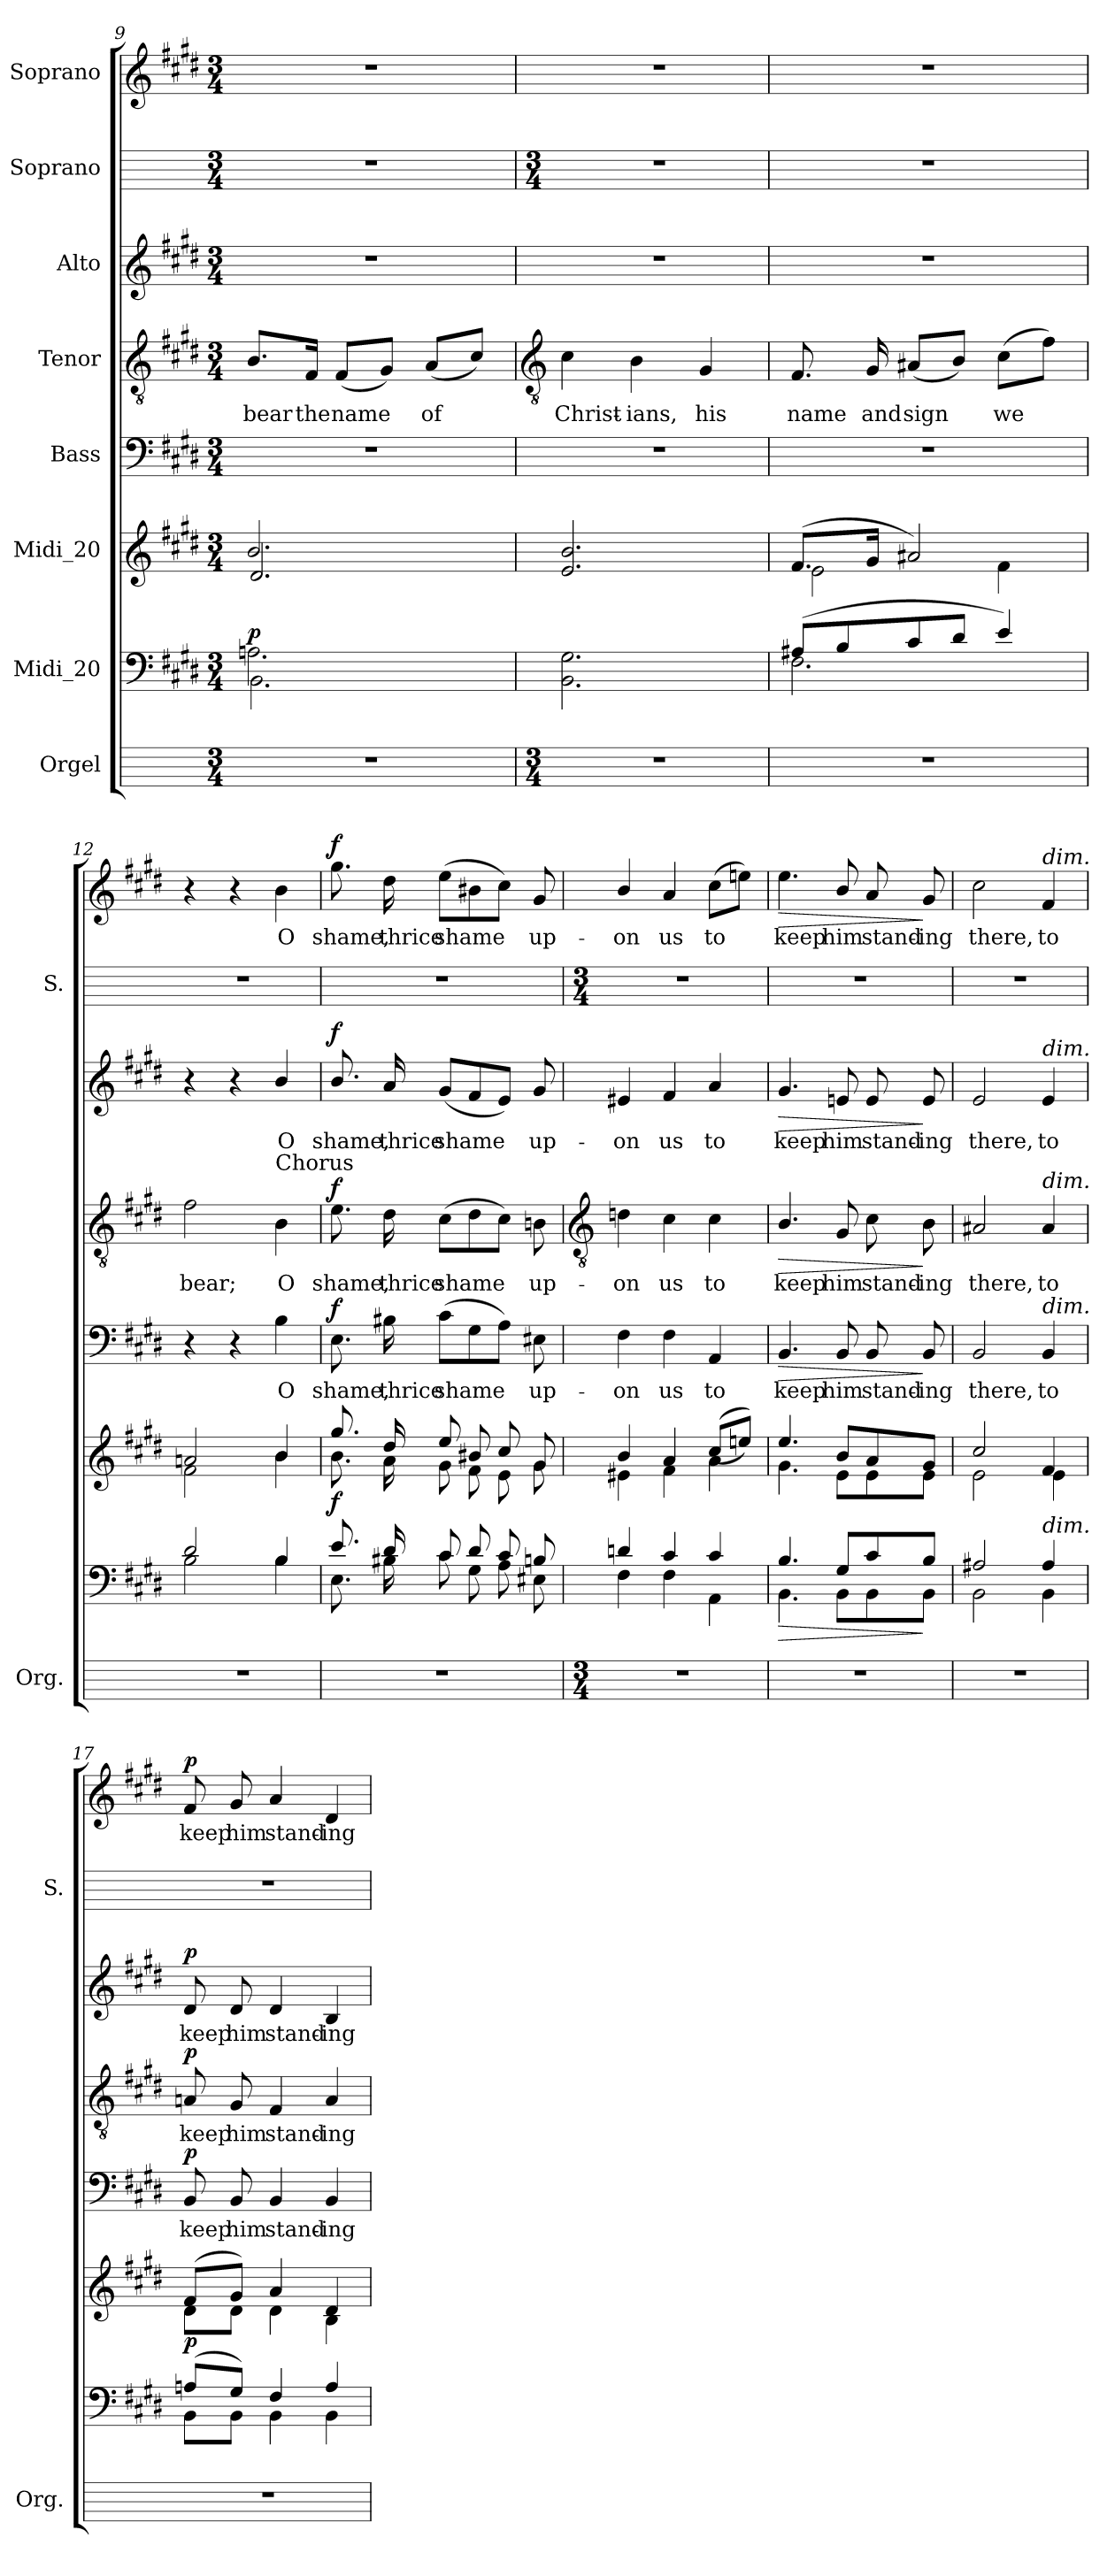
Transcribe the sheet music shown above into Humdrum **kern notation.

**kern	**kern	**dynam	**kern	**kern	**text	**dynam	**kern	**text	**dynam	**kern	**text	**dynam	**kern	**kern	**text	**dynam
*part8	*part7	*part7	*part6	*part5	*part5	*part5	*part4	*part4	*part4	*part3	*part3	*part3	*part2	*part1	*part1	*part1
*staff8	*staff7	*staff7	*staff6	*staff5	*staff5	*staff5	*staff4	*staff4	*staff4	*staff3	*staff3	*staff3	*staff2	*staff1	*staff1	*staff1
*I"Orgel	*I"Midi_20	*	*I"Midi_20	*I"Bass	*	*	*I"Tenor	*	*	*I"Alto	*	*	*I"Soprano	*I"Soprano	*	*
*I'Org.	*	*	*	*	*	*	*	*	*	*	*	*	*I'S.	*	*	*
*	*clefF4	*	*clefG2	*clefF4	*	*	*clefGv2	*	*	*clefG2	*	*	*	*clefG2	*	*
*	*k[f#c#g#d#]	*	*k[f#c#g#d#]	*k[f#c#g#d#]	*	*	*k[f#c#g#d#]	*	*	*k[f#c#g#d#]	*	*	*	*k[f#c#g#d#]	*	*
*	*E:	*	*E:	*E:	*	*	*E:	*	*	*E:	*	*	*	*E:	*	*
*M3/4	*M3/4	*	*M3/4	*M3/4	*	*	*M3/4	*	*	*M3/4	*	*	*M3/4	*M3/4	*	*
=9	=9	=9	=9	=9	=9	=9	=9	=9	=9	=9	=9	=9	=9	=9	=9	=9
*	*^	*	*^	*	*	*	*	*	*	*	*	*	*	*	*	*
!	!	!	!LO:DY:a	!	!	!LO:N:vis=1	!	!	!	!LO:LY:b	!	!LO:N:vis=1	!	!	!	!LO:N:vis=1	!	!
2.r	2.An\	2.BB\	p	2.b/	2.d#/	2.r	.	.	8.B/L	bear	.	2.r	.	.	2.r	2.r	.	.
!	!	!	!	!	!	!	!	!	!	!LO:LY:b	!	!	!	!	!	!	!	!
.	.	.	.	.	.	.	.	.	16F#J	the	.	.	.	.	.	.	.	.
!	!	!	!	!	!	!	!	!	!	!LO:LY:b	!	!	!	!	!	!	!	!
.	.	.	.	.	.	.	.	.	(<8F#L	name	.	.	.	.	.	.	.	.
.	.	.	.	.	.	.	.	.	8G#J)	.	.	.	.	.	.	.	.	.
!	!	!	!	!	!	!	!	!	!	!LO:LY:b	!	!	!	!	!	!	!	!
.	.	.	.	.	.	.	.	.	(<8A/L	of	.	.	.	.	.	.	.	.
.	.	.	.	.	.	.	.	.	8c#/J)	.	.	.	.	.	.	.	.	.
!!LO:LB:g=z
=10	=10	=10	=10	=10	=10	=10	=10	=10	=10	=10	=10	=10	=10	=10	=10	=10	=10	=10
*	*	*	*	*	*	*	*	*	*clefGv2	*	*	*	*	*	*	*	*	*
*M3/4	*	*	*	*	*	*	*	*	*	*	*	*	*	*	*M3/4	*	*	*
!	!	!	!	!	!	!LO:N:vis=1	!	!	!	!LO:LY:b	!	!LO:N:vis=1	!	!	!	!LO:N:vis=1	!	!
2.r	2.BB\ 2.G#\	2.ryy	.	2.e/ 2.b/	2.ryy	2.r	.	.	4c#	Christ-	.	2.r	.	.	2.r	2.r	.	.
!	!	!	!	!	!	!	!	!	!	!LO:LY:b	!	!	!	!	!	!	!	!
.	.	.	.	.	.	.	.	.	4B	-ians,	.	.	.	.	.	.	.	.
!	!	!	!	!	!	!	!	!	!	!LO:LY:b	!	!	!	!	!	!	!	!
.	.	.	.	.	.	.	.	.	4G#	his	.	.	.	.	.	.	.	.
=11	=11	=11	=11	=11	=11	=11	=11	=11	=11	=11	=11	=11	=11	=11	=11	=11	=11	=11
!	!	!	!	!	!	!LO:N:vis=1	!	!	!	!LO:LY:b	!	!LO:N:vis=1	!	!	!	!LO:N:vis=1	!	!
2.r	(>8A#X/L	2.F#\	.	(>8.f#/L	2e\	2.r	.	.	8.F#	name	.	2.r	.	.	2.r	2.r	.	.
.	8B/	.	.	.	.	.	.	.	.	.	.	.	.	.	.	.	.	.
!	!	!	!	!	!	!	!	!	!	!LO:LY:b	!	!	!	!	!	!	!	!
.	.	.	.	16g#/J	.	.	.	.	16G#	and	.	.	.	.	.	.	.	.
!	!	!	!	!	!	!	!	!	!	!LO:LY:b	!	!	!	!	!	!	!	!
.	8c#/	.	.	2a#X/)	.	.	.	.	(<8A#XL	sign	.	.	.	.	.	.	.	.
.	8d#/J	.	.	.	.	.	.	.	8BJ)	.	.	.	.	.	.	.	.	.
!	!	!	!	!	!	!	!	!	!	!LO:LY:b	!	!	!	!	!	!	!	!
.	4e/)	.	.	.	4f#\	.	.	.	(>8c#L	we	.	.	.	.	.	.	.	.
.	.	.	.	.	.	.	.	.	8f#J)	.	.	.	.	.	.	.	.	.
=12	=12	=12	=12	=12	=12	=12	=12	=12	=12	=12	=12	=12	=12	=12	=12	=12	=12	=12
!	!	!	!	!	!	!	!	!	!	!LO:LY:b	!	!	!	!	!	!	!	!
2.r	2d#/	2B\	.	2an/	2f#\	4r	.	.	2f#	bear;	.	4r	.	.	2.r	4r	.	.
.	.	.	.	.	.	4r	.	.	.	.	.	4r	.	.	.	4r	.	.
!	!	!	!	!	!	!	!	!	!LO:TX:a:t=Chorus	!	!	!	!	!	!	!	!	!
!	!	!	!	!	!	!	!LO:LY:b	!	!	!LO:LY:b	!	!	!LO:LY:b	!	!	!	!LO:LY:b	!
.	4B/	4B\	.	4b/	4b\	4B	O	.	4B	O	.	4b/	O	.	.	4b	O	.
=13	=13	=13	=13	=13	=13	=13	=13	=13	=13	=13	=13	=13	=13	=13	=13	=13	=13	=13
!	!	!	!LO:DY:a	!	!	!	!LO:LY:b	!LO:DY:a	!	!LO:LY:b	!LO:DY:a	!	!LO:LY:b	!LO:DY:a	!	!	!LO:LY:b	!LO:DY:a
2.r	8.e/L	8.E\L	f	8.gg#/L	8.b\L	8.E	shame,	f	8.e	shame,	f	8.b/	shame,	f	2.r	8.gg#	shame,	f
!	!	!	!	!	!	!	!LO:LY:b	!	!	!LO:LY:b	!	!	!LO:LY:b	!	!	!	!LO:LY:b	!
.	16d#/L	16B#X\L	.	16dd#/L	16a\L	16B#X	thrice	.	16d#	thrice	.	16a	thrice	.	.	16dd#	thrice	.
!	!	!	!	!	!	!	!LO:LY:b	!	!	!LO:LY:b	!	!	!LO:LY:b	!	!	!	!LO:LY:b	!
.	8c#/	8c#\	.	8ee/	8g#\	(>8c#L	shame	.	(>8c#L	shame	.	(<8g#L	shame	.	.	(>8eeL	shame	.
.	8d#/	8G#\	.	8b#X/	8f#\	8G#	.	.	8d#	.	.	8f#	.	.	.	8b#X	.	.
.	8c#/J	8A\J	.	8cc#/J	8e\J	8AJ)	.	.	8c#J)	.	.	8eJ)	.	.	.	8cc#J)	.	.
!	!	!	!	!	!	!	!LO:LY:b	!	!	!LO:LY:b	!	!	!LO:LY:b	!	!	!	!LO:LY:b	!
.	8Bn/	8E#X\	.	8g#/	8g#\	8E#X	up-	.	8Bn	up-	.	8g#	up-	.	.	8g#	up-	.
!!LO:LB:g=z
=14	=14	=14	=14	=14	=14	=14	=14	=14	=14	=14	=14	=14	=14	=14	=14	=14	=14	=14
*	*	*	*	*	*	*	*	*	*clefGv2	*	*	*	*	*	*	*	*	*
*M3/4	*	*	*	*	*	*	*	*	*	*	*	*	*	*	*M3/4	*	*	*
!	!	!	!	!	!	!	!LO:LY:b	!	!	!LO:LY:b	!	!	!LO:LY:b	!	!	!	!LO:LY:b	!
2.r	4dn/	4F#\	.	4b/	4e#X\	4F#	-on	.	4dn	-on	.	4e#X	-on	.	2.r	4b/	-on	.
!	!	!	!	!	!	!	!LO:LY:b	!	!	!LO:LY:b	!	!	!LO:LY:b	!	!	!	!LO:LY:b	!
.	4c#/	4F#\	.	4a/	4f#\	4F#	us	.	4c#	us	.	4f#	us	.	.	4a	us	.
!	!	!	!	!	!	!	!LO:LY:b	!	!	!LO:LY:b	!	!	!LO:LY:b	!	!	!	!LO:LY:b	!
.	4c#/	4AA\	.	(>(>8cc#/L	4a\	4AA	to	.	4c#	to	.	4a	to	.	.	(>8cc#L	to	.
.	.	.	.	8een/J))	.	.	.	.	.	.	.	.	.	.	.	8eenJ)	.	.
=15	=15	=15	=15	=15	=15	=15	=15	=15	=15	=15	=15	=15	=15	=15	=15	=15	=15	=15
!	!	!	!LO:HP:b	!	!	!	!LO:LY:b	!LO:HP:b	!	!LO:LY:b	!LO:HP:b	!	!LO:LY:b	!LO:HP:b	!	!	!LO:LY:b	!LO:HP:b
2.r	4.B/	4.BB\	>	4.ee/	4.g#\	4.BB	keep	>	4.B/	keep	>	4.g#	keep	>	2.r	4.ee	keep	>
!	!	!	!	!	!	!	!LO:LY:b	!	!	!LO:LY:b	!	!	!LO:LY:b	!	!	!	!LO:LY:b	!
.	8G#/L	8BB\L	.	8b/L	8e\L	8BB	him	.	8G#	him	.	8en	him	.	.	8b/	him	.
!	!	!	!	!	!	!	!LO:LY:b	!	!	!LO:LY:b	!	!	!LO:LY:b	!	!	!	!LO:LY:b	!
.	8c#/	8BB\	.	8a/	8e\	8BB	stand-	.	8c#	stand-	.	8e	stand-	.	.	8a	stand-	.
!	!	!	!	!	!	!	!LO:LY:b	!	!	!LO:LY:b	!	!	!LO:LY:b	!	!	!	!LO:LY:b	!
.	8B/J	8BB\J	]	8g#/J	8e\J	8BB	-ing	]	8B	-ing	]	8e	-ing	]	.	8g#	-ing	]
=16	=16	=16	=16	=16	=16	=16	=16	=16	=16	=16	=16	=16	=16	=16	=16	=16	=16	=16
!	!	!	!	!	!	!	!LO:LY:b	!	!	!LO:LY:b	!	!	!LO:LY:b	!	!	!	!LO:LY:b	!
2.r	2A#X/	2BB\	.	2cc#/	2e\	2BB	there,	.	2A#X	there,	.	2e	there,	.	2.r	2cc#	there,	.
!	!	!	!	!	!	!	!	!	!	!	!	!	!	!	!	!LO:TX:a:i:t=dim.	!	!
!	!	!	!	!	!	!	!	!	!	!	!	!LO:TX:a:i:t=dim.	!	!	!	!	!	!
!	!	!	!	!	!	!	!	!	!LO:TX:a:i:t=dim.	!	!	!	!	!	!	!	!	!
!	!	!	!	!	!	!LO:TX:a:i:t=dim.	!	!	!	!	!	!	!	!	!	!	!	!
!	!LO:TX:a:i:t=dim.	!	!	!	!	!	!	!	!	!	!	!	!	!	!	!	!	!
!	!	!	!	!	!	!	!LO:LY:b	!	!	!LO:LY:b	!	!	!LO:LY:b	!	!	!	!LO:LY:b	!
.	4A#/	4BB\	.	4f#/	4e\	4BB	to	.	4A#	to	.	4e	to	.	.	4f#	to	.
=17	=17	=17	=17	=17	=17	=17	=17	=17	=17	=17	=17	=17	=17	=17	=17	=17	=17	=17
!	!	!	!LO:DY:a	!	!	!	!LO:LY:b	!LO:DY:a	!	!LO:LY:b	!LO:DY:a	!	!LO:LY:b	!LO:DY:a	!	!	!LO:LY:b	!LO:DY:a
2.r	(>8An/L	8BB\L	p	(>8f#/L	8d#\L	8BB	keep	p	8An	keep	p	8d#	keep	p	2.r	8f#	keep	p
!	!	!	!	!	!	!	!LO:LY:b	!	!	!LO:LY:b	!	!	!LO:LY:b	!	!	!	!LO:LY:b	!
.	8G#/J)	8BB\J	.	8g#/J)	8d#\J	8BB	him	.	8G#	him	.	8d#	him	.	.	8g#	him	.
!	!	!	!	!	!	!	!LO:LY:b	!	!	!LO:LY:b	!	!	!LO:LY:b	!	!	!	!LO:LY:b	!
.	4F#/	4BB\	.	4a/	4d#\	4BB	stand-	.	4F#	stand-	.	4d#	stand-	.	.	4a	stand-	.
!	!	!	!	!	!	!	!LO:LY:b	!	!	!LO:LY:b	!	!	!LO:LY:b	!	!	!	!LO:LY:b	!
.	4A/	4BB\	.	4d#/	4B\	4BB	-ing	.	4A	-ing	.	4B	-ing	.	.	4d#	-ing	.
*	*v	*v	*	*	*	*	*	*	*	*	*	*	*	*	*	*	*	*
*	*	*	*v	*v	*	*	*	*	*	*	*	*	*	*	*	*	*
=	=	=	=	=	=	=	=	=	=	=	=	=	=	=	=	=
*-	*-	*-	*-	*-	*-	*-	*-	*-	*-	*-	*-	*-	*-	*-	*-	*-
